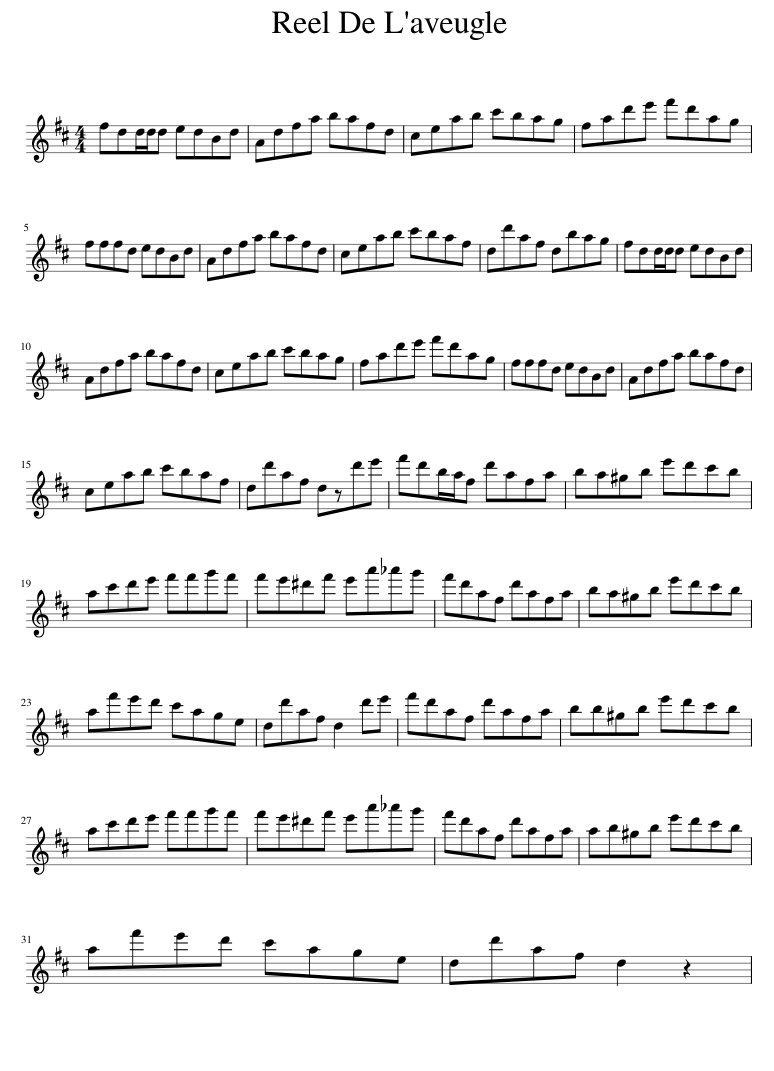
X:1
L:1/8
M:4/4
I:linebreak $
K:D
V:1 treble
V:1
 fdd/d/d edBd | Adfa bafd | ceab c'bag | fad'e' f'd'ag |$ fffd edBd | %5
 Adfa bafd | ceab c'baf | dd'af dbag | fdd/d/d edBd |$ Adfa bafd | %10
 ceab c'bag | fad'e' f'd'ag | fffd edBd | Adfa bafd |$ ceab c'baf | %15
 dd'af dzd'e' | f'd'b/a/f d'afa | ba^gb e'd'c'b |$ ac'd'e' f'f'g'f' | f'e'^d'f' e'a'_a'g' | %20
 f'd'af d'afa | ba^gb e'd'c'b |$ af'e'd' c'age | dd'af d2 d'e' | f'd'af d'afa | %25
 bb^gb e'd'c'b |$ ac'd'e' f'f'g'f' | f'e'^d'f' e'a'_a'g' | f'd'af d'afa | ab^gb e'd'c'b |$ %30
 af'e'd' c'age | dd'af d2 z2 | %32
